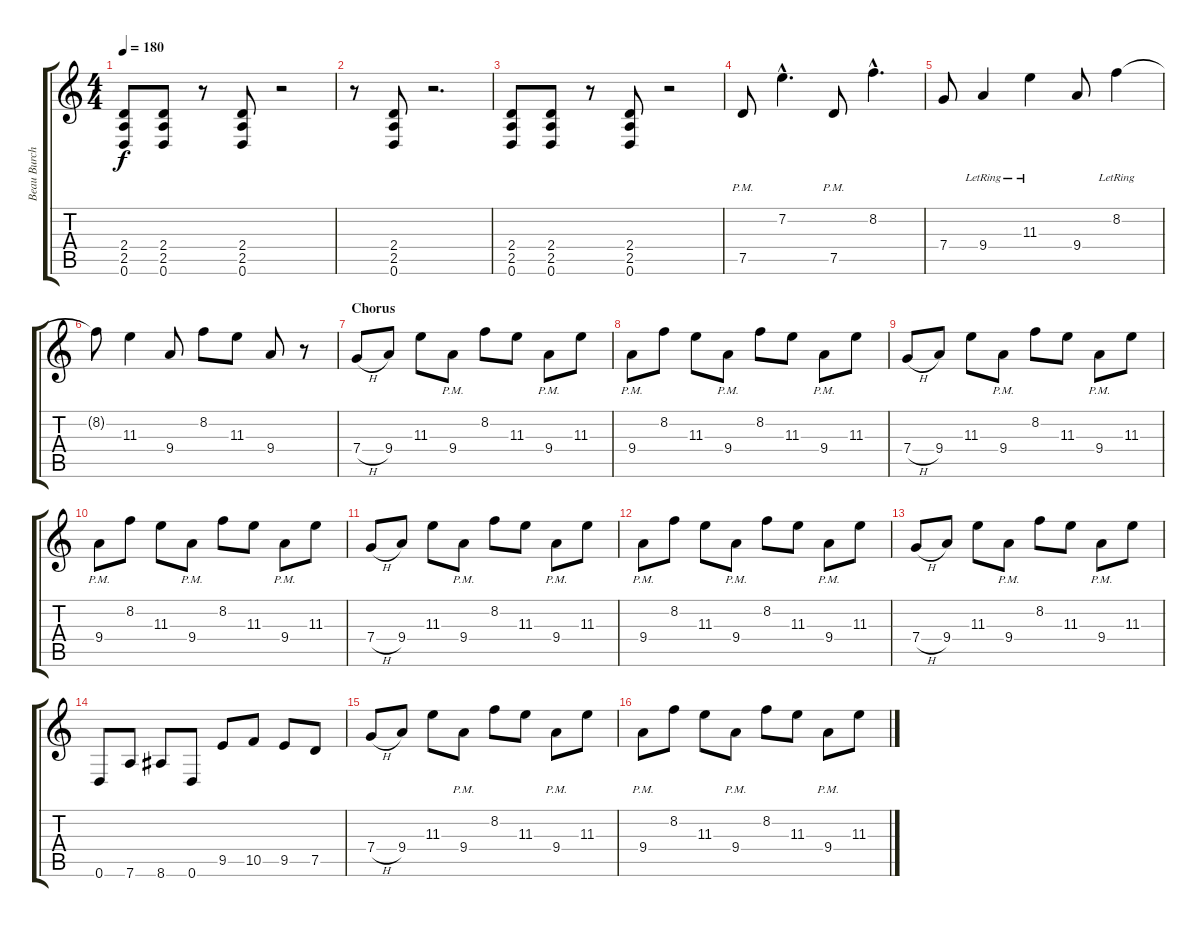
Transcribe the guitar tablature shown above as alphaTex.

\track ("Beau Burchell" "Beau Burch") {instrument overdrivenguitar}
\staff {score tabs}
\tuning (D4 A3 F3 C3 G2 D2) {hide}
\ts (4 4)
\tempo 180
\clef g2
\ks c
(2.4 2.5 0.6).8{dy f} (2.4 2.5 0.6).8 r.8 (2.4 2.5 0.6).8 r.2 |
r.8 (2.4 2.5 0.6).8 r.2{d} |
(2.4 2.5 0.6).8 (2.4 2.5 0.6).8 r.8 (2.4 2.5 0.6).8 r.2 |
7.5{pm}.8 7.2{hac}.4{d} 7.5{pm}.8 8.2{hac}.4{d} |
7.4.8 9.4{lr}.4 11.3{lr}.4 9.4.8 8.2{lr}.4 |
8.2{t}.8 11.3.4 9.4.8 8.2.8 11.3.8 9.4.8 r.8 |
\section ("" "Chorus")
7.4{h}.8 9.4.8 11.3.8 9.4{pm}.8 8.2.8 11.3.8 9.4{pm}.8 11.3.8 |
9.4{pm}.8 8.2.8 11.3.8 9.4{pm}.8 8.2.8 11.3.8 9.4{pm}.8 11.3.8 |
7.4{h}.8 9.4.8 11.3.8 9.4{pm}.8 8.2.8 11.3.8 9.4{pm}.8 11.3.8 |
9.4{pm}.8 8.2.8 11.3.8 9.4{pm}.8 8.2.8 11.3.8 9.4{pm}.8 11.3.8 |
7.4{h}.8 9.4.8 11.3.8 9.4{pm}.8 8.2.8 11.3.8 9.4{pm}.8 11.3.8 |
9.4{pm}.8 8.2.8 11.3.8 9.4{pm}.8 8.2.8 11.3.8 9.4{pm}.8 11.3.8 |
7.4{h}.8 9.4.8 11.3.8 9.4{pm}.8 8.2.8 11.3.8 9.4{pm}.8 11.3.8 |
0.6.8 7.6.8 8.6.8 0.6.8 9.5.8 10.5.8 9.5.8 7.5.8 |
7.4{h}.8 9.4.8 11.3.8 9.4{pm}.8 8.2.8 11.3.8 9.4{pm}.8 11.3.8 |
9.4{pm}.8 8.2.8 11.3.8 9.4{pm}.8 8.2.8 11.3.8 9.4{pm}.8 11.3.8
